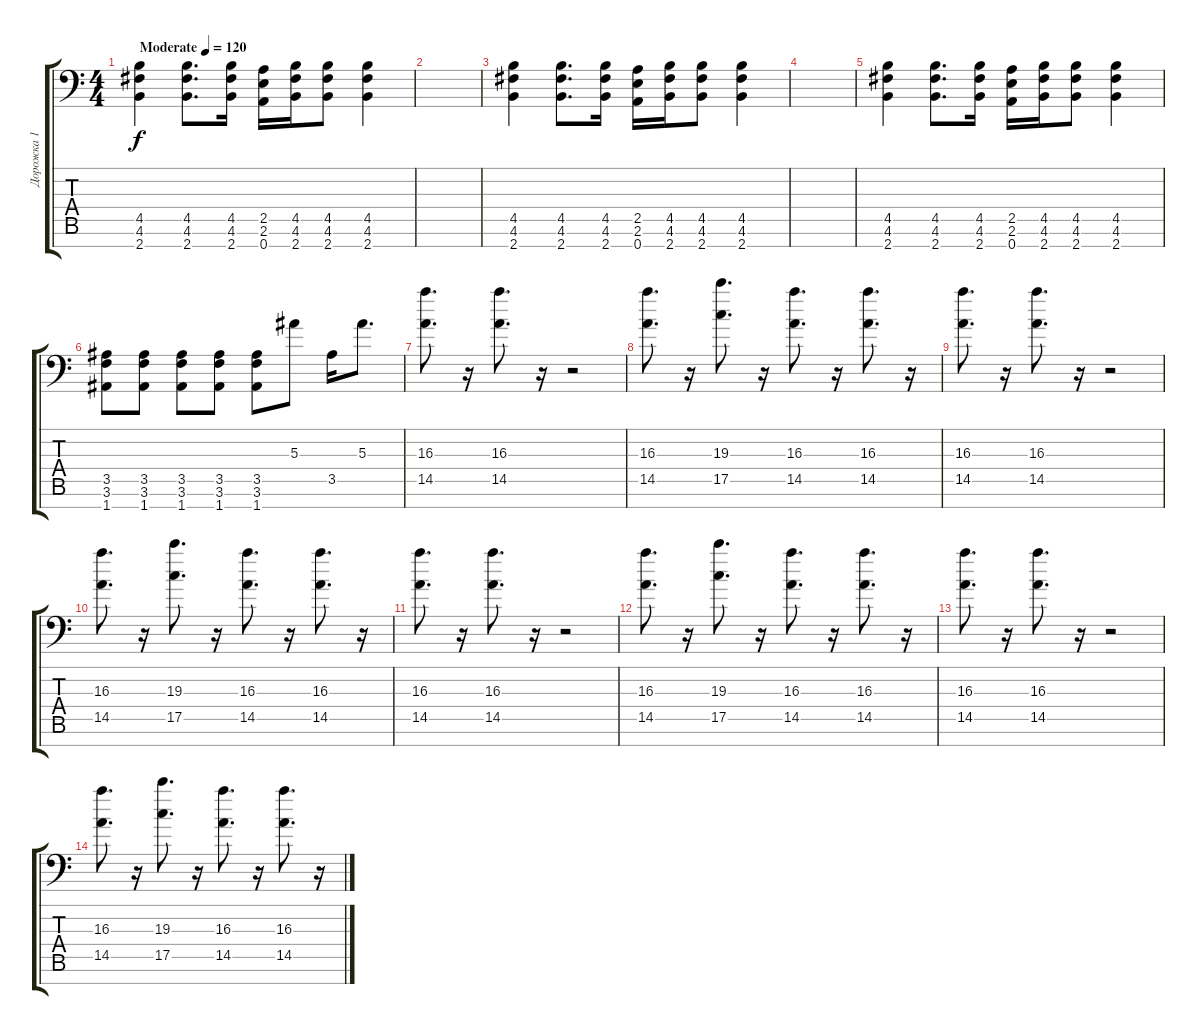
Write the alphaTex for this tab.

\track ("Дорожка 1" "Дорожка 1") {instrument overdrivenguitar}
\staff {score tabs}
\tuning (D4 A3 F3 C3 G2 D2 A1) {hide}
\ts (4 4)
\tempo (120 "Moderate")
\clef f4
\ks c
(4.5 4.6 2.7).4{dy f volume 14 instrument overdrivenguitar} (4.5 4.6 2.7).8{d} (4.5 4.6 2.7).16 (2.5 2.6 0.7).16 (4.5 4.6 2.7).16 (4.5 4.6 2.7).8 (4.5 4.6 2.7).4 |
|
(4.5 4.6 2.7).4 (4.5 4.6 2.7).8{d} (4.5 4.6 2.7).16 (2.5 2.6 0.7).16 (4.5 4.6 2.7).16 (4.5 4.6 2.7).8 (4.5 4.6 2.7).4 |
|
(4.5 4.6 2.7).4 (4.5 4.6 2.7).8{d} (4.5 4.6 2.7).16 (2.5 2.6 0.7).16 (4.5 4.6 2.7).16 (4.5 4.6 2.7).8 (4.5 4.6 2.7).4 |
(3.5 3.6 1.7).8 (3.5 3.6 1.7).8 (3.5 3.6 1.7).8 (3.5 3.6 1.7).8 (3.5 3.6 1.7).8 5.3.8 3.5.16 5.3.8{d} |
(16.3 14.5).8{d} r.16 (16.3 14.5).8{d} r.16 r.2 |
(16.3 14.5).8{d} r.16 (19.3 17.5).8{d} r.16 (16.3 14.5).8{d} r.16 (16.3 14.5).8{d} r.16 |
(16.3 14.5).8{d} r.16 (16.3 14.5).8{d} r.16 r.2 |
(16.3 14.5).8{d} r.16 (19.3 17.5).8{d} r.16 (16.3 14.5).8{d} r.16 (16.3 14.5).8{d} r.16 |
(16.3 14.5).8{d} r.16 (16.3 14.5).8{d} r.16 r.2 |
(16.3 14.5).8{d} r.16 (19.3 17.5).8{d} r.16 (16.3 14.5).8{d} r.16 (16.3 14.5).8{d} r.16 |
(16.3 14.5).8{d} r.16 (16.3 14.5).8{d} r.16 r.2 |
(16.3 14.5).8{d} r.16 (19.3 17.5).8{d} r.16 (16.3 14.5).8{d} r.16 (16.3 14.5).8{d} r.16
